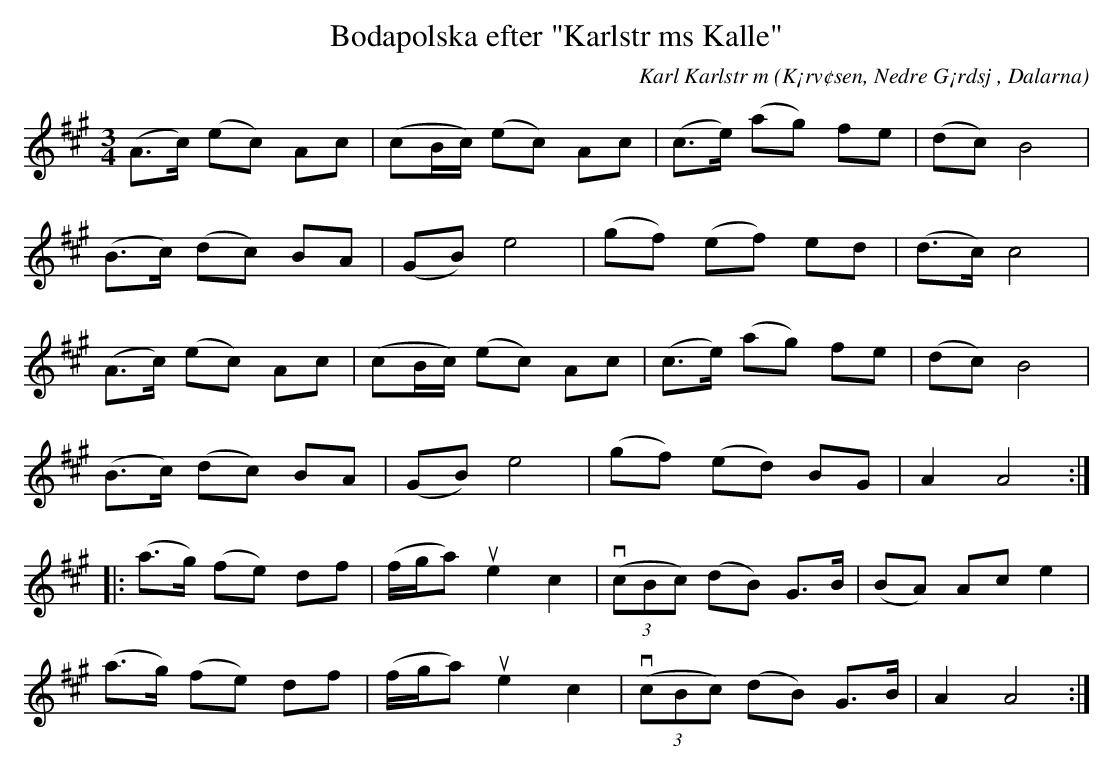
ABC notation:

X:1
T:Bodapolska efter "Karlstr ms Kalle"
C:Karl Karlstr m
O:K¡rv¢sen, Nedre G¡rdsj , Dalarna
Q:1/4=112
L:1/8
M:3/4
K:A
(A>c) (ec) Ac | (cB/c/) (ec) Ac | (c>e) (ag) fe | (dc) B4 |
(B>c) (dc) BA | (GB) e4 | (gf) (ef) ed | (d>c) c4 |
(A>c) (ec) Ac | (cB/c/) (ec) Ac | (c>e) (ag) fe | (dc) B4 |
(B>c) (dc) BA | (GB) e4 | (gf) (ed) BG | A2 A4 ::
(a>g) (fe) df | (f/g/a) ue2 c2 | (v(3cBc) (dB) G>B | (BA) Ac e2 |
(a>g) (fe) df | (f/g/a) ue2 c2 | (v(3cBc) (dB) G>B | A2 A4 :|
